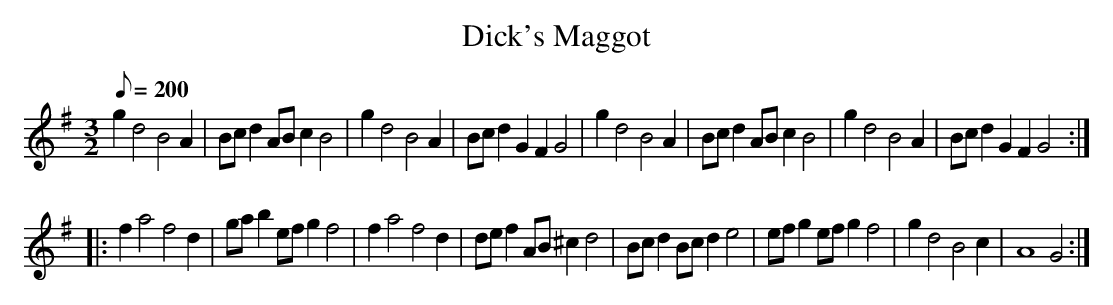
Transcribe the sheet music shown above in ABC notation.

X:1
T:Dick's Maggot
L:1/8
M:3/2
Q:200
K:G major
g2 d4 B4 A2|Bc d2 AB c2 B4|g2 d4 B4 A2|Bc d2 G2 F2 G4|g2 d4 B4 A2| Bc d2 AB c2 B4|g2 d4 B4 A2|Bc d2 G2 F2 G4:|
|:f2 a4 f4 d2|ga b2 ef g2 f4| f2 a4 f4 d2|de f2 AB ^c2 d4|Bc d2 Bc d2 e4|ef g2 ef g2 f4|g2 d4 B4 c2| A8 G4:|
